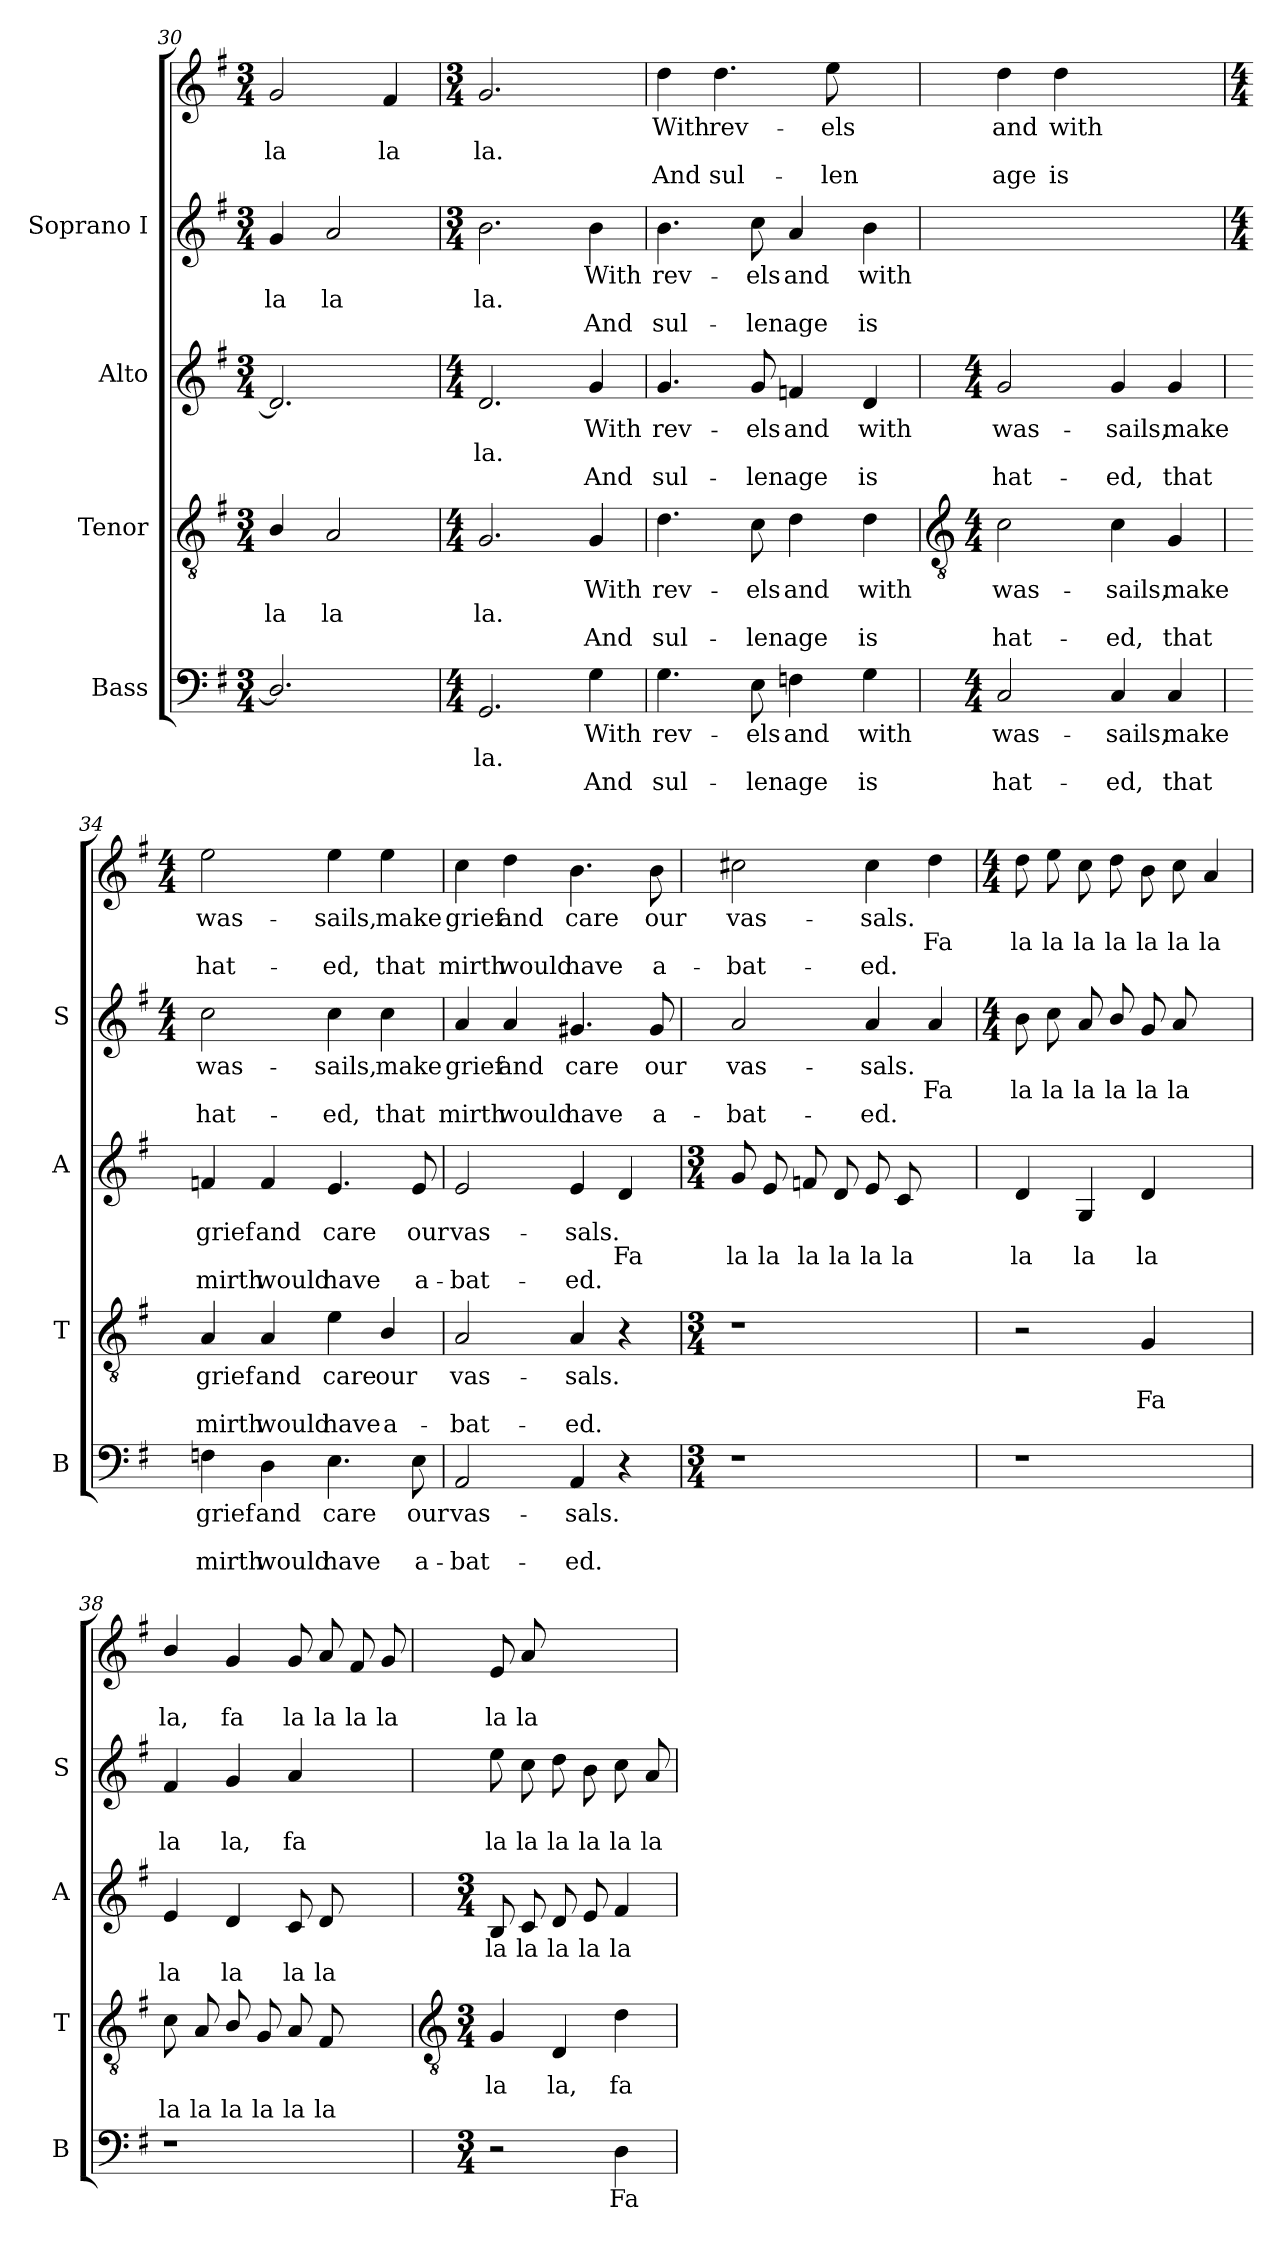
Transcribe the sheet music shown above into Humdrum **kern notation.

**kern	**text	**text	**text	**kern	**text	**text	**text	**kern	**text	**text	**text	**kern	**text	**text	**text	**kern	**text	**text	**text
*part4	*part4	*part4	*part4	*part3	*part3	*part3	*part3	*part2	*part2	*part2	*part2	*part1	*part1	*part1	*part1	*part1	*part1	*part1	*part1
*staff5	*staff5	*staff5	*staff5	*staff4	*staff4	*staff4	*staff4	*staff3	*staff3	*staff3	*staff3	*staff2	*staff2	*staff2	*staff2	*staff1	*staff1	*staff1	*staff1
*I"Bass	*	*	*	*I"Tenor	*	*	*	*I"Alto	*	*	*	*I"Soprano I	*	*	*	*	*	*	*
*I'B	*	*	*	*I'T	*	*	*	*I'A	*	*	*	*I'S	*	*	*	*	*	*	*
*clefF4	*	*	*	*clefGv2	*	*	*	*clefG2	*	*	*	*clefG2	*	*	*	*clefG2	*	*	*
*k[f#]	*	*	*	*k[f#]	*	*	*	*k[f#]	*	*	*	*k[f#]	*	*	*	*k[f#]	*	*	*
*G:	*	*	*	*G:	*	*	*	*G:	*	*	*	*G:	*	*	*	*G:	*	*	*
*M3/4	*	*	*	*M3/4	*	*	*	*M3/4	*	*	*	*M3/4	*	*	*	*M3/4	*	*	*
=30	=30	=30	=30	=30	=30	=30	=30	=30	=30	=30	=30	=30	=30	=30	=30	=30	=30	=30	=30
!	!	!	!	!	!	!LO:LY:b	!	!	!	!	!	!	!	!LO:LY:b	!	!	!	!LO:LY:b	!
2.D/]	.	.	.	4B/	.	la	.	2.d]	.	.	.	4g	.	la	.	2g	.	la	.
!	!	!	!	!	!	!LO:LY:b	!	!	!	!	!	!	!	!LO:LY:b	!	!	!	!	!
.	.	.	.	2A	.	la	.	.	.	.	.	2a	.	la	.	.	.	.	.
!	!	!	!	!	!	!	!	!	!	!	!	!	!	!	!	!	!	!LO:LY:b	!
.	.	.	.	.	.	.	.	.	.	.	.	.	.	.	.	4f#	.	la	.
=31	=31	=31	=31	=31	=31	=31	=31	=31	=31	=31	=31	=31	=31	=31	=31	=31	=31	=31	=31
*M4/4	*	*	*	*M4/4	*	*	*	*M4/4	*	*	*	*M3/4	*	*	*	*M3/4	*	*	*
!	!	!LO:LY:b	!	!	!	!LO:LY:b	!	!	!	!LO:LY:b	!	!	!	!LO:LY:b	!	!	!	!LO:LY:b	!
2.GG	.	la.	.	2.G	.	la.	.	2.d	.	la.	.	2.b	.	la.	.	2.g	.	la.	.
!	!LO:LY:b	!	!LO:LY:b	!	!LO:LY:b	!	!LO:LY:b	!	!LO:LY:b	!	!LO:LY:b	!	!LO:LY:b	!	!LO:LY:b	!	!	!	!
4G	With	.	And	4G	With	.	And	4g	With	.	And	4b	With	.	And	4ryy	.	.	.
=32	=32	=32	=32	=32	=32	=32	=32	=32	=32	=32	=32	=32	=32	=32	=32	=32	=32	=32	=32
!	!LO:LY:b	!	!LO:LY:b	!	!LO:LY:b	!	!LO:LY:b	!	!LO:LY:b	!	!LO:LY:b	!	!LO:LY:b	!	!LO:LY:b	!	!LO:LY:b	!	!LO:LY:b
4.G	rev-	.	-sul-	4.d	rev-	.	-sul-	4.g	rev-	.	-sul-	4.b	rev-	.	-sul-	4dd	With	.	And
!	!	!	!	!	!	!	!	!	!	!	!	!	!	!	!	!	!LO:LY:b	!	!LO:LY:b
.	.	.	.	.	.	.	.	.	.	.	.	.	.	.	.	4.dd	rev-	.	-sul-
!	!LO:LY:b	!	!LO:LY:b	!	!LO:LY:b	!	!LO:LY:b	!	!LO:LY:b	!	!LO:LY:b	!	!LO:LY:b	!	!LO:LY:b	!	!	!	!
8E	-els	.	len	8c	-els	.	len	8g	-els	.	len	8cc	-els	.	len	.	.	.	.
!	!LO:LY:b	!	!LO:LY:b	!	!LO:LY:b	!	!LO:LY:b	!	!LO:LY:b	!	!LO:LY:b	!	!LO:LY:b	!	!LO:LY:b	!	!	!	!
4Fn	and	.	age	4d	and	.	age	4fn	and	.	age	4a	and	.	age	.	.	.	.
!	!	!	!	!	!	!	!	!	!	!	!	!	!	!	!	!	!LO:LY:b	!	!LO:LY:b
.	.	.	.	.	.	.	.	.	.	.	.	.	.	.	.	8ee	-els	.	len
!	!LO:LY:b	!	!LO:LY:b	!	!LO:LY:b	!	!LO:LY:b	!	!LO:LY:b	!	!LO:LY:b	!	!LO:LY:b	!	!LO:LY:b	!	!	!	!
4G	with	.	is	4d	with	.	is	4d	with	.	is	4b	with	.	is	4ryy	.	.	.
!!LO:LB:g=z
=33	=33	=33	=33	=33	=33	=33	=33	=33	=33	=33	=33	=33	=33	=33	=33	=33	=33	=33	=33
*	*	*	*	*clefGv2	*	*	*	*	*	*	*	*	*	*	*	*	*	*	*
*M4/4	*	*	*	*M4/4	*	*	*	*M4/4	*	*	*	*	*	*	*	*	*	*	*
!	!LO:LY:b	!	!LO:LY:b	!	!LO:LY:b	!	!LO:LY:b	!	!LO:LY:b	!	!LO:LY:b	!	!	!	!	!	!LO:LY:b	!	!LO:LY:b
2C	was-	.	-hat-	2c	was-	.	-hat-	2g	was-	.	-hat-	1ryy	.	.	.	4dd	and	.	age
!	!	!	!	!	!	!	!	!	!	!	!	!	!	!	!	!	!LO:LY:b	!	!LO:LY:b
.	.	.	.	.	.	.	.	.	.	.	.	.	.	.	.	4dd	with	.	is
!	!LO:LY:b	!	!LO:LY:b	!	!LO:LY:b	!	!LO:LY:b	!	!LO:LY:b	!	!LO:LY:b	!	!	!	!	!	!	!	!
4C	-sails,	.	ed,	4c	-sails,	.	ed,	4g	-sails,	.	ed,	.	.	.	.	2ryy	.	.	.
!	!LO:LY:b	!	!LO:LY:b	!	!LO:LY:b	!	!LO:LY:b	!	!LO:LY:b	!	!LO:LY:b	!	!	!	!	!	!	!	!
4C	make	.	that	4G	make	.	that	4g	make	.	that	.	.	.	.	.	.	.	.
!!LO:LB:g=z
=34	=34	=34	=34	=34	=34	=34	=34	=34	=34	=34	=34	=34	=34	=34	=34	=34	=34	=34	=34
*	*	*	*	*	*	*	*	*	*	*	*	*M4/4	*	*	*	*M4/4	*	*	*
!	!LO:LY:b	!	!LO:LY:b	!	!LO:LY:b	!	!LO:LY:b	!	!LO:LY:b	!	!LO:LY:b	!	!LO:LY:b	!	!LO:LY:b	!	!LO:LY:b	!	!LO:LY:b
4Fn	grief	.	mirth	4A	grief	.	mirth	4fn	grief	.	mirth	2cc	was-	.	-hat-	2ee	was-	.	-hat-
!	!LO:LY:b	!	!LO:LY:b	!	!LO:LY:b	!	!LO:LY:b	!	!LO:LY:b	!	!LO:LY:b	!	!	!	!	!	!	!	!
4D	and	.	would	4A	and	.	would	4f	and	.	would	.	.	.	.	.	.	.	.
!	!LO:LY:b	!	!LO:LY:b	!	!LO:LY:b	!	!LO:LY:b	!	!LO:LY:b	!	!LO:LY:b	!	!LO:LY:b	!	!LO:LY:b	!	!LO:LY:b	!	!LO:LY:b
4.E	care	.	have	4e	care	.	have	4.e	care	.	have	4cc	-sails,	.	ed,	4ee	-sails,	.	ed,
!	!	!	!	!	!LO:LY:b	!	!LO:LY:b	!	!	!	!	!	!LO:LY:b	!	!LO:LY:b	!	!LO:LY:b	!	!LO:LY:b
.	.	.	.	4B/	our	.	a-	.	.	.	.	4cc	make	.	that	4ee	make	.	that
!	!LO:LY:b	!	!LO:LY:b	!	!	!	!	!	!LO:LY:b	!	!LO:LY:b	!	!	!	!	!	!	!	!
8E	our	.	a-	.	.	.	.	8e	our	.	a-	.	.	.	.	.	.	.	.
=35	=35	=35	=35	=35	=35	=35	=35	=35	=35	=35	=35	=35	=35	=35	=35	=35	=35	=35	=35
!	!LO:LY:b	!	!LO:LY:b	!	!LO:LY:b	!	!LO:LY:b	!	!LO:LY:b	!	!LO:LY:b	!	!LO:LY:b	!	!LO:LY:b	!	!LO:LY:b	!	!LO:LY:b
2AA	-vas-	.	-bat-	2A	-vas-	.	-bat-	2e	-vas-	.	-bat-	4a	-grief	.	mirth	4cc	grief	.	mirth
!	!	!	!	!	!	!	!	!	!	!	!	!	!LO:LY:b	!	!LO:LY:b	!	!LO:LY:b	!	!LO:LY:b
.	.	.	.	.	.	.	.	.	.	.	.	4a	and	.	would	4dd	and	.	would
!	!LO:LY:b	!	!LO:LY:b	!	!LO:LY:b	!	!LO:LY:b	!	!LO:LY:b	!	!LO:LY:b	!	!LO:LY:b	!	!LO:LY:b	!	!LO:LY:b	!	!LO:LY:b
4AA	-sals.	.	ed.	4A	-sals.	.	ed.	4e	-sals.	.	ed.	4.g#X	care	.	have	4.b	care	.	have
!	!	!	!	!	!	!	!	!	!	!LO:LY:b	!	!	!	!	!	!	!	!	!
4r	.	.	.	4r	.	.	.	4d	.	Fa	.	.	.	.	.	.	.	.	.
!	!	!	!	!	!	!	!	!	!	!	!	!	!LO:LY:b	!	!LO:LY:b	!	!LO:LY:b	!	!LO:LY:b
.	.	.	.	.	.	.	.	.	.	.	.	8g#	our	.	a-	8b	our	.	a-
=36	=36	=36	=36	=36	=36	=36	=36	=36	=36	=36	=36	=36	=36	=36	=36	=36	=36	=36	=36
*M3/4	*	*	*	*M3/4	*	*	*	*M3/4	*	*	*	*	*	*	*	*	*	*	*
!LO:N:vis=1	!	!	!	!LO:N:vis=1	!	!	!	!	!	!LO:LY:b	!	!	!LO:LY:b	!	!LO:LY:b	!	!LO:LY:b	!	!LO:LY:b
2.r	.	.	.	2.r	.	.	.	8g	.	la	.	2a	vas-	.	-bat-	2cc#X	-vas-	.	-bat-
!	!	!	!	!	!	!	!	!	!	!LO:LY:b	!	!	!	!	!	!	!	!	!
.	.	.	.	.	.	.	.	8e	.	la	.	.	.	.	.	.	.	.	.
!	!	!	!	!	!	!	!	!	!	!LO:LY:b	!	!	!	!	!	!	!	!	!
.	.	.	.	.	.	.	.	8fn	.	la	.	.	.	.	.	.	.	.	.
!	!	!	!	!	!	!	!	!	!	!LO:LY:b	!	!	!	!	!	!	!	!	!
.	.	.	.	.	.	.	.	8d	.	la	.	.	.	.	.	.	.	.	.
!	!	!	!	!	!	!	!	!	!	!LO:LY:b	!	!	!LO:LY:b	!	!LO:LY:b	!	!LO:LY:b	!	!LO:LY:b
.	.	.	.	.	.	.	.	8e	.	la	.	4a	-sals.	.	ed.	4cc#	-sals.	.	ed.
!	!	!	!	!	!	!	!	!	!	!LO:LY:b	!	!	!	!	!	!	!	!	!
.	.	.	.	.	.	.	.	8c	.	la	.	.	.	.	.	.	.	.	.
!	!	!	!	!	!	!	!	!	!	!	!	!	!	!LO:LY:b	!	!	!	!LO:LY:b	!
4ryy	.	.	.	4ryy	.	.	.	4ryy	.	.	.	4a	.	Fa	.	4dd	.	Fa	.
=37	=37	=37	=37	=37	=37	=37	=37	=37	=37	=37	=37	=37	=37	=37	=37	=37	=37	=37	=37
*	*	*	*	*	*	*	*	*	*	*	*	*M4/4	*	*	*	*M4/4	*	*	*
!LO:N:vis=1	!	!	!	!	!	!	!	!	!	!LO:LY:b	!	!	!	!LO:LY:b	!	!	!	!LO:LY:b	!
2.r	.	.	.	2r	.	.	.	4d	.	la	.	8b	.	la	.	8dd	.	la	.
!	!	!	!	!	!	!	!	!	!	!	!	!	!	!LO:LY:b	!	!	!	!LO:LY:b	!
.	.	.	.	.	.	.	.	.	.	.	.	8cc	.	la	.	8ee	.	la	.
!	!	!	!	!	!	!	!	!	!	!LO:LY:b	!	!	!	!LO:LY:b	!	!	!	!LO:LY:b	!
.	.	.	.	.	.	.	.	4G	.	la	.	8a	.	la	.	8cc	.	la	.
!	!	!	!	!	!	!	!	!	!	!	!	!	!	!LO:LY:b	!	!	!	!LO:LY:b	!
.	.	.	.	.	.	.	.	.	.	.	.	8b/	.	la	.	8dd	.	la	.
!	!	!	!	!	!	!LO:LY:b	!	!	!	!LO:LY:b	!	!	!	!LO:LY:b	!	!	!	!LO:LY:b	!
.	.	.	.	4G	.	Fa	.	4d	.	la	.	8g	.	la	.	8b	.	la	.
!	!	!	!	!	!	!	!	!	!	!	!	!	!	!LO:LY:b	!	!	!	!LO:LY:b	!
.	.	.	.	.	.	.	.	.	.	.	.	8a	.	la	.	8cc	.	la	.
!	!	!	!	!	!	!	!	!	!	!	!	!	!	!	!	!	!	!LO:LY:b	!
4ryy	.	.	.	4ryy	.	.	.	4ryy	.	.	.	4ryy	.	.	.	4a	.	la	.
=38	=38	=38	=38	=38	=38	=38	=38	=38	=38	=38	=38	=38	=38	=38	=38	=38	=38	=38	=38
!LO:N:vis=1	!	!	!	!	!	!LO:LY:b	!	!	!	!LO:LY:b	!	!	!	!LO:LY:b	!	!	!	!LO:LY:b	!
2.r	.	.	.	8c	.	la	.	4e	.	la	.	4f#	.	la	.	4b/	.	la,	.
!	!	!	!	!	!	!LO:LY:b	!	!	!	!	!	!	!	!	!	!	!	!	!
.	.	.	.	8A	.	la	.	.	.	.	.	.	.	.	.	.	.	.	.
!	!	!	!	!	!	!LO:LY:b	!	!	!	!LO:LY:b	!	!	!	!LO:LY:b	!	!	!	!LO:LY:b	!
.	.	.	.	8B/	.	la	.	4d	.	la	.	4g	.	la,	.	4g	.	fa	.
!	!	!	!	!	!	!LO:LY:b	!	!	!	!	!	!	!	!	!	!	!	!	!
.	.	.	.	8G	.	la	.	.	.	.	.	.	.	.	.	.	.	.	.
!	!	!	!	!	!	!LO:LY:b	!	!	!	!LO:LY:b	!	!	!	!LO:LY:b	!	!	!	!LO:LY:b	!
.	.	.	.	8A	.	la	.	8c	.	la	.	4a	.	fa	.	8g	.	la	.
!	!	!	!	!	!	!LO:LY:b	!	!	!	!LO:LY:b	!	!	!	!	!	!	!	!LO:LY:b	!
.	.	.	.	8F#	.	la	.	8d	.	la	.	.	.	.	.	8a	.	la	.
!	!	!	!	!	!	!	!	!	!	!	!	!	!	!	!	!	!	!LO:LY:b	!
4ryy	.	.	.	4ryy	.	.	.	4ryy	.	.	.	4ryy	.	.	.	8f#	.	la	.
!	!	!	!	!	!	!	!	!	!	!	!	!	!	!	!	!	!	!LO:LY:b	!
.	.	.	.	.	.	.	.	.	.	.	.	.	.	.	.	8g	.	la	.
!!LO:LB:g=z
=39	=39	=39	=39	=39	=39	=39	=39	=39	=39	=39	=39	=39	=39	=39	=39	=39	=39	=39	=39
*	*	*	*	*clefGv2	*	*	*	*	*	*	*	*	*	*	*	*	*	*	*
*M3/4	*	*	*	*M3/4	*	*	*	*M3/4	*	*	*	*	*	*	*	*	*	*	*
!	!	!	!	!	!LO:LY:b	!	!	!	!LO:LY:b	!	!	!	!	!LO:LY:b	!	!	!	!LO:LY:b	!
2r	.	.	.	4G	la	.	.	8B	la	.	.	8ee	.	la	.	8e	.	la	.
!	!	!	!	!	!	!	!	!	!LO:LY:b	!	!	!	!	!LO:LY:b	!	!	!	!LO:LY:b	!
.	.	.	.	.	.	.	.	8c	la	.	.	8cc	.	la	.	8a	.	la	.
!	!	!	!	!	!LO:LY:b	!	!	!	!LO:LY:b	!	!	!	!	!LO:LY:b	!	!	!	!	!
.	.	.	.	4D	la,	.	.	8d	la	.	.	8dd	.	la	.	2ryy	.	.	.
!	!	!	!	!	!	!	!	!	!LO:LY:b	!	!	!	!	!LO:LY:b	!	!	!	!	!
.	.	.	.	.	.	.	.	8e	la	.	.	8b	.	la	.	.	.	.	.
!	!LO:LY:b	!	!	!	!LO:LY:b	!	!	!	!LO:LY:b	!	!	!	!	!LO:LY:b	!	!	!	!	!
4D	Fa	.	.	4d	fa	.	.	4f#	la	.	.	8cc	.	la	.	.	.	.	.
!	!	!	!	!	!	!	!	!	!	!	!	!	!	!LO:LY:b	!	!	!	!	!
.	.	.	.	.	.	.	.	.	.	.	.	8a	.	la	.	.	.	.	.
=	=	=	=	=	=	=	=	=	=	=	=	=	=	=	=	=	=	=	=
*-	*-	*-	*-	*-	*-	*-	*-	*-	*-	*-	*-	*-	*-	*-	*-	*-	*-	*-	*-
